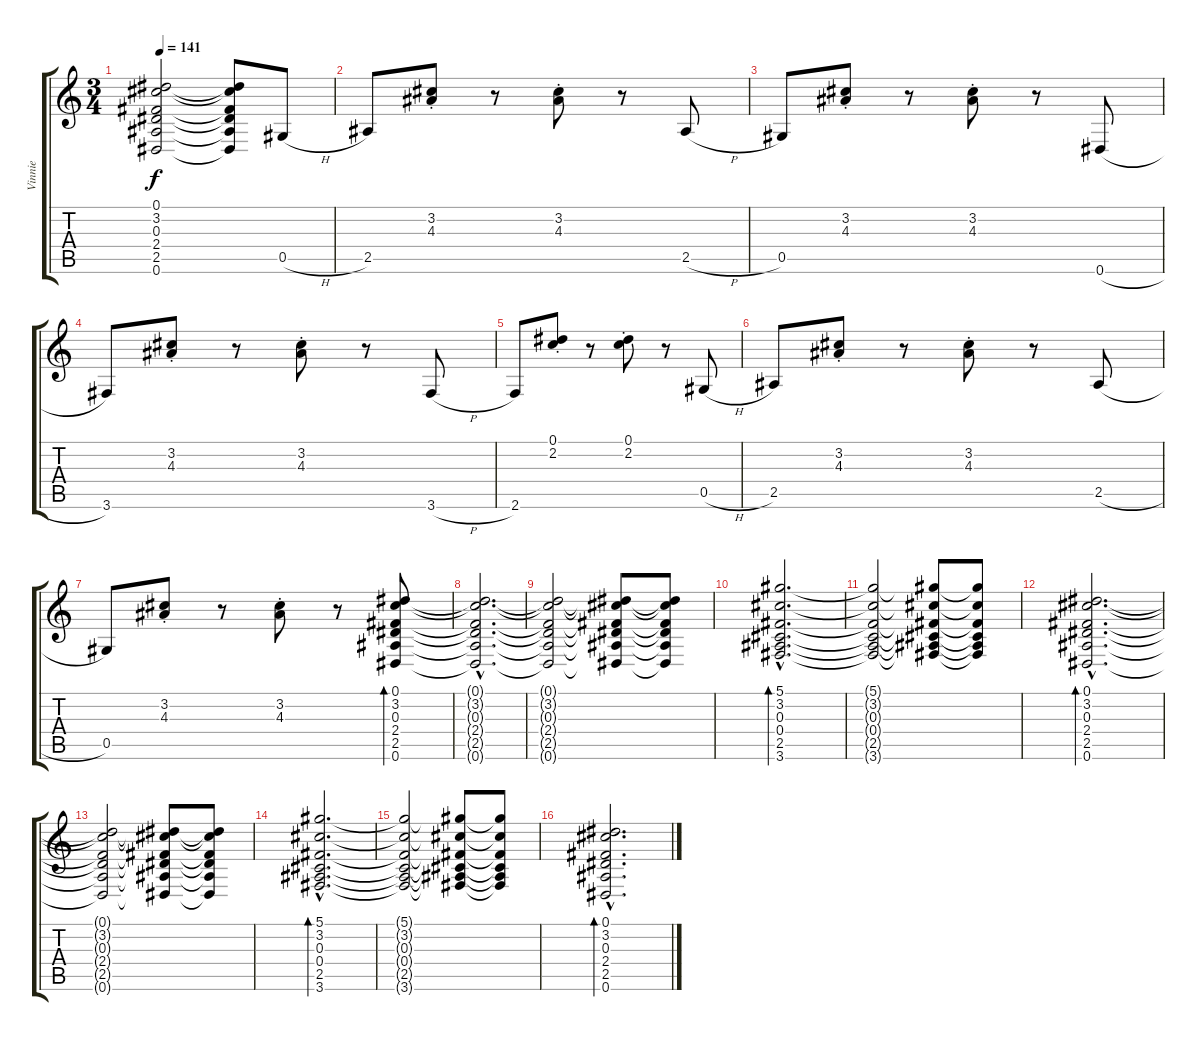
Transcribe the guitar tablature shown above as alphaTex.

\track ("Vinnie" "Vinnie") {instrument electricguitarclean}
\staff {score tabs}
\tuning (Eb4 Bb3 Gb3 Db3 Ab2 Eb2) {hide}
\ts (3 4)
\tempo 141
\clef g2
\ks c
(0.1{t} 3.2{t} 0.3{t} 2.4{t} 2.5{t} 0.6{t}).2{dy f} (0.1{t} 3.2{t} 0.3{t} 2.4{t} 2.5{t} 0.6{t}).8 0.5{h}.8 |
2.5.8 (3.2{st} 4.3{st}).8 r.8 (3.2{st} 4.3{st}).8 r.8 2.5{h}.8 |
0.5.8 (3.2{st} 4.3{st}).8 r.8 (3.2{st} 4.3{st}).8 r.8 0.6{h}.8 |
3.6.8 (3.2{st} 4.3{st}).8 r.8 (3.2{st} 4.3{st}).8 r.8 3.6{h}.8 |
2.6.8 (0.1{st} 2.2{st}).8 r.8 (0.1{st} 2.2{st}).8 r.8 0.5{h}.8 |
2.5.8 (3.2{st} 4.3{st}).8 r.8 (3.2{st} 4.3{st}).8 r.8 2.5{h}.8 |
0.5.8 (3.2{st} 4.3{st}).8 r.8 (3.2{st} 4.3{st}).8 r.8 (0.1 3.2 0.3 2.4 2.5 0.6).8{bd 480} |
(0.1{hac t} 3.2{hac t} 0.3{hac t} 2.4{hac t} 2.5{hac t} 0.6{hac t}).2{d} |
(0.1{t} 3.2{t} 0.3{t} 2.4{t} 2.5{t} 0.6{t}).2 (0.1{t} 3.2{t} 0.3{t} 2.4{t} 2.5{t} 0.6{t}).8 (0.1{t} 3.2{t} 0.3{t} 2.4{t} 2.5{t} 0.6{t}).8 |
(5.1{hac} 3.2{hac} 0.3{hac} 0.4{hac} 2.5{hac} 3.6{hac}).2{d bd 240} |
(5.1{t} 3.2{t} 0.3{t} 0.4{t} 2.5{t} 3.6{t}).2 (5.1{t} 3.2{t} 0.3{t} 0.4{t} 2.5{t} 3.6{t}).8 (5.1{t} 3.2{t} 0.3{t} 0.4{t} 2.5{t} 3.6{t}).8 |
(0.1{hac} 3.2{hac} 0.3{hac} 2.4{hac} 2.5{hac} 0.6{hac}).2{d bd 240} |
(0.1{t} 3.2{t} 0.3{t} 2.4{t} 2.5{t} 0.6{t}).2 (0.1{t} 3.2{t} 0.3{t} 2.4{t} 2.5{t} 0.6{t}).8 (0.1{t} 3.2{t} 0.3{t} 2.4{t} 2.5{t} 0.6{t}).8 |
(5.1{hac} 3.2{hac} 0.3{hac} 0.4{hac} 2.5{hac} 3.6{hac}).2{d bd 240} |
(5.1{t} 3.2{t} 0.3{t} 0.4{t} 2.5{t} 3.6{t}).2 (5.1{t} 3.2{t} 0.3{t} 0.4{t} 2.5{t} 3.6{t}).8 (5.1{t} 3.2{t} 0.3{t} 0.4{t} 2.5{t} 3.6{t}).8 |
(0.1{hac} 3.2{hac} 0.3{hac} 2.4{hac} 2.5{hac} 0.6{hac}).2{d bd 240}
